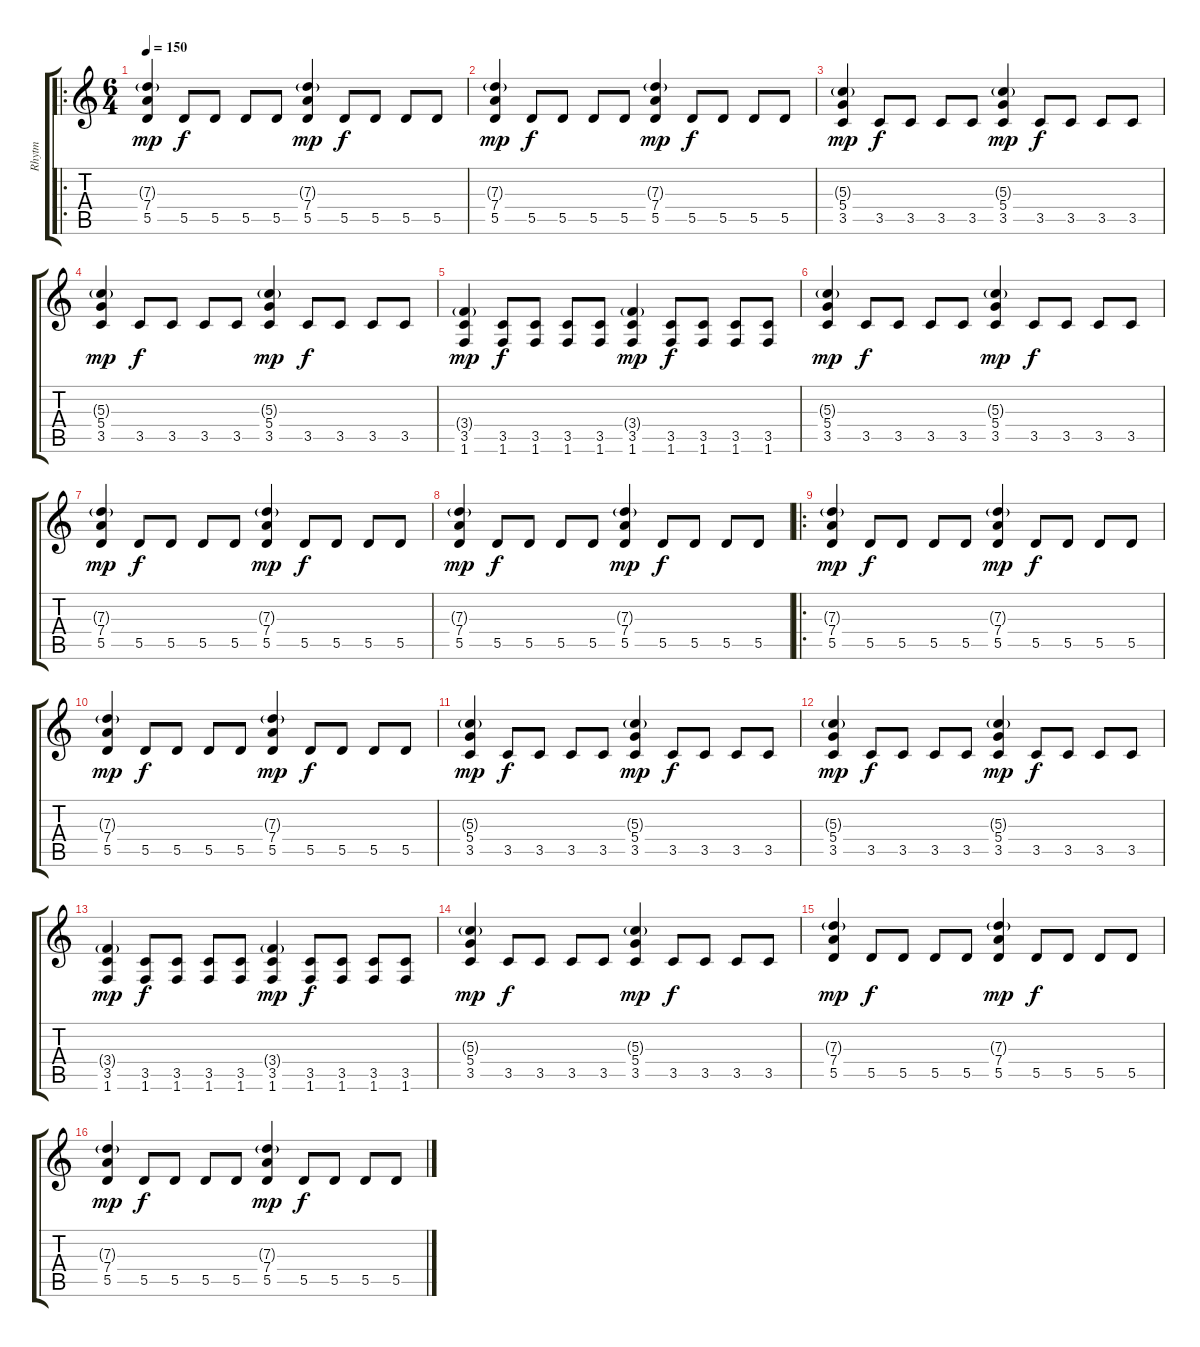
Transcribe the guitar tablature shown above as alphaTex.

\track ("Rhytm" "Rhytm") {instrument acousticguitarsteel}
\staff {score tabs}
\tuning (E4 B3 G3 D3 A2 E2) {hide}
\ro
\ts (6 4)
\tempo 150
\clef g2
\ks c
(7.3{g} 7.4 5.5).4{dy mp} 5.5.8{dy f} 5.5.8 5.5.8 5.5.8 (7.3{g} 7.4 5.5).4{dy mp} 5.5.8{dy f} 5.5.8 5.5.8 5.5.8 |
(7.3{g} 7.4 5.5).4{dy mp} 5.5.8{dy f} 5.5.8 5.5.8 5.5.8 (7.3{g} 7.4 5.5).4{dy mp} 5.5.8{dy f} 5.5.8 5.5.8 5.5.8 |
(5.3{g} 5.4 3.5).4{dy mp} 3.5.8{dy f} 3.5.8 3.5.8 3.5.8 (5.3{g} 5.4 3.5).4{dy mp} 3.5.8{dy f} 3.5.8 3.5.8 3.5.8 |
(5.3{g} 5.4 3.5).4{dy mp} 3.5.8{dy f} 3.5.8 3.5.8 3.5.8 (5.3{g} 5.4 3.5).4{dy mp} 3.5.8{dy f} 3.5.8 3.5.8 3.5.8 |
(3.4{g} 3.5 1.6).4{dy mp} (3.5 1.6).8{dy f} (3.5 1.6).8 (3.5 1.6).8 (3.5 1.6).8 (3.4{g} 3.5 1.6).4{dy mp} (3.5 1.6).8{dy f} (3.5 1.6).8 (3.5 1.6).8 (3.5 1.6).8 |
(5.3{g} 5.4 3.5).4{dy mp} 3.5.8{dy f} 3.5.8 3.5.8 3.5.8 (5.3{g} 5.4 3.5).4{dy mp} 3.5.8{dy f} 3.5.8 3.5.8 3.5.8 |
(7.3{g} 7.4 5.5).4{dy mp} 5.5.8{dy f} 5.5.8 5.5.8 5.5.8 (7.3{g} 7.4 5.5).4{dy mp} 5.5.8{dy f} 5.5.8 5.5.8 5.5.8 |
(7.3{g} 7.4 5.5).4{dy mp} 5.5.8{dy f} 5.5.8 5.5.8 5.5.8 (7.3{g} 7.4 5.5).4{dy mp} 5.5.8{dy f} 5.5.8 5.5.8 5.5.8 |
\ro
(7.3{g} 7.4 5.5).4{dy mp} 5.5.8{dy f} 5.5.8 5.5.8 5.5.8 (7.3{g} 7.4 5.5).4{dy mp} 5.5.8{dy f} 5.5.8 5.5.8 5.5.8 |
(7.3{g} 7.4 5.5).4{dy mp} 5.5.8{dy f} 5.5.8 5.5.8 5.5.8 (7.3{g} 7.4 5.5).4{dy mp} 5.5.8{dy f} 5.5.8 5.5.8 5.5.8 |
(5.3{g} 5.4 3.5).4{dy mp} 3.5.8{dy f} 3.5.8 3.5.8 3.5.8 (5.3{g} 5.4 3.5).4{dy mp} 3.5.8{dy f} 3.5.8 3.5.8 3.5.8 |
(5.3{g} 5.4 3.5).4{dy mp} 3.5.8{dy f} 3.5.8 3.5.8 3.5.8 (5.3{g} 5.4 3.5).4{dy mp} 3.5.8{dy f} 3.5.8 3.5.8 3.5.8 |
(3.4{g} 3.5 1.6).4{dy mp} (3.5 1.6).8{dy f} (3.5 1.6).8 (3.5 1.6).8 (3.5 1.6).8 (3.4{g} 3.5 1.6).4{dy mp} (3.5 1.6).8{dy f} (3.5 1.6).8 (3.5 1.6).8 (3.5 1.6).8 |
(5.3{g} 5.4 3.5).4{dy mp} 3.5.8{dy f} 3.5.8 3.5.8 3.5.8 (5.3{g} 5.4 3.5).4{dy mp} 3.5.8{dy f} 3.5.8 3.5.8 3.5.8 |
(7.3{g} 7.4 5.5).4{dy mp} 5.5.8{dy f} 5.5.8 5.5.8 5.5.8 (7.3{g} 7.4 5.5).4{dy mp} 5.5.8{dy f} 5.5.8 5.5.8 5.5.8 |
(7.3{g} 7.4 5.5).4{dy mp} 5.5.8{dy f} 5.5.8 5.5.8 5.5.8 (7.3{g} 7.4 5.5).4{dy mp} 5.5.8{dy f} 5.5.8 5.5.8 5.5.8
